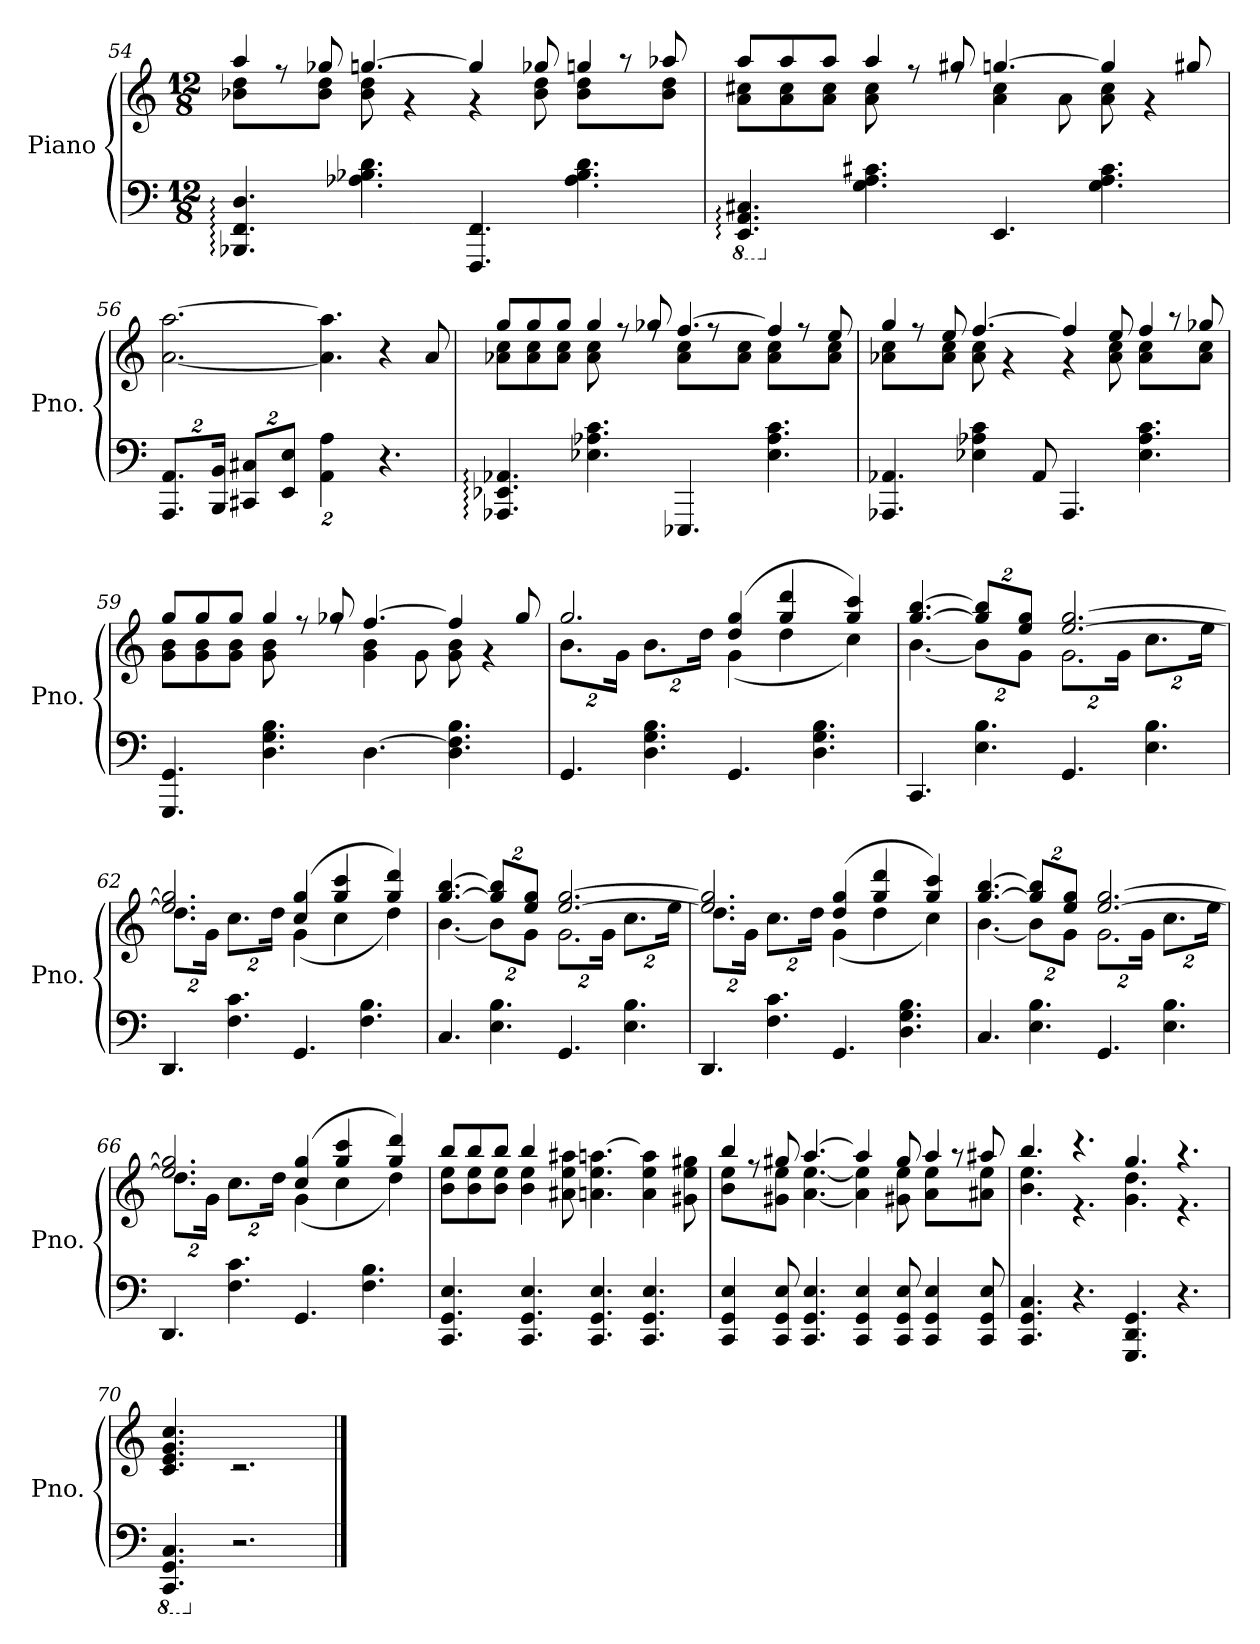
**kern	**kern
*part1	*part1
*staff2	*staff1
*I"Piano	*
*I'Pno.	*
!!LO:PB:g=z
*clefF4	*clefG2
*k[]	*k[]
*M12/8	*M12/8
=54	=54
*	*^
4.BBB-X/: 4.FF/: 4.D/:	4aa/	8b-X\ 8dd\L
.	.	8rff
.	8gg-X/	8b-\ 8dd\J
4.A-X\ 4.B-X\ 4.d\	[4.ggn/	8b-\ 8dd\
.	.	4r
4.FFF/ 4.FF/	4gg/]	4r
.	8gg-X/	8b-\ 8dd\
4.A-\ 4.B-\ 4.d\	4ggn/	8b-\ 8dd\L
.	.	8raa
.	8aa-X/	8b-\ 8dd\J
=55	=55	=55
*8ba	*	*
4.EEE/: 4.AAA/: 4.CC#X/:	8aa/L	8a\ 8cc#X\L
.	8aa/	8a\ 8cc#\
.	8aa/J	8a\ 8cc#\J
*X8ba	*	*
4.G\ 4.A\ 4.c#X\	4aa/	8a\ 8cc#\
.	.	8rff
.	8gg#X/	8rff
4.EE/	[4.ggn/	4a\ 4cc#\
.	.	8a\
4.G\ 4.A\ 4.c#\	4gg/]	8a\ 8cc#\
.	.	4r
.	8gg#X/	.
*	*v	*v
=56	=56
*Xbrackettup	*
16%3.AAA/ 16%3.AA/L	[2.a\ [2.aa\
32%3BBB/ 32%3BB/Jk	.
16%3CC#X/ 16%3C#X/L	.
16%3EE/ 16%3E/J	.
8%3AA\ 8%3A\	4.a\] 4.aa\]
4.r	4r
.	8a/
!!LO:LB:g=z
=57	=57
*	*^
4.AAA-X/: 4.EE-X/: 4.AA-X/:	8gg/L	8a-X\ 8cc\L
.	8gg/	8a-\ 8cc\
.	8gg/J	8a-\ 8cc\J
4.E-X\ 4.A-X\ 4.c\	4gg/	8a-\ 8cc\
.	.	8rff
.	8gg-X/	8rff
4.EEE-X/	[4.ff/	8a-\ 8cc\L
.	.	8rff
.	.	8a-\ 8cc\J
4.E-\ 4.A-\ 4.c\	4ff/]	8a-\ 8cc\L
.	.	8rff
.	8ee/	8a-\ 8cc\J
=58	=58	=58
4.AAA-X/ 4.AA-X/	4gg/	8a-X\ 8cc\L
.	.	8rff
.	8ee/	8a-\ 8cc\J
4E-X\ 4A-X\ 4c\	[4.ff/	8a-\ 8cc\
.	.	4r
8AA-/	.	.
4.AAA-/	4ff/]	4r
.	8ee/	8a-\ 8cc\
4.E-\ 4.A-\ 4.c\	4ff/	8a-\ 8cc\L
.	.	8raa
.	8gg-X/	8a-\ 8cc\J
=59	=59	=59
4.GGG/ 4.GG/	8gg/L	8g\ 8b\L
.	8gg/	8g\ 8b\
.	8gg/J	8g\ 8b\J
4.D\ 4.G\ 4.B\	4gg/	8g\ 8b\
.	.	8rff
.	8gg-X/	8rff
[4.D\	[4.ff/	4g\ 4b\
.	.	8g\
4.D\] 4.F\ 4.B\	4ff/]	8g\ 8b\
.	.	4r
.	8gg-/	.
!!LO:LB:g=z	!!
=60	=60	=60
*	*	*Xbrackettup
4.GG/	2.gg/	16%3.b\L
.	.	32%3g\Jk
4.D\ 4.G\ 4.B\	.	16%3.b\L
.	.	32%3dd\Jk
4.GG/	(>4dd/ 4gg/	(<4g\
.	4gg/ 4ddd/	4dd\
4.D\ 4.G\ 4.B\	.	.
.	4gg/ 4ccc/)	4cc\)
=61	=61	=61
4.CC/	[4.gg/ [4.bb/	[4.b\
4.E\ 4.B\	16%3gg/] 16%3bb/]L	16%3b\L]
.	16%3ee/ 16%3gg/J	16%3g\J
!	!	!LO:N:head=open
4.GG/	[2.ee/ [2.gg/	16%3.g\L
.	.	32%3g\Jk
4.E\ 4.B\	.	16%3.cc\L
.	.	32%3ee\Jk
=62	=62	=62
4.DD/	2.ee/] 2.gg/]	16%3.dd\L
.	.	32%3g\Jk
4.F\ 4.c\	.	16%3.cc\L
.	.	32%3dd\Jk
4.GG/	(>4cc/ 4gg/	(<4g\
.	4gg/ 4ccc/	4cc\
4.F\ 4.B\	.	.
.	4gg/ 4ddd/)	4dd\)
=63	=63	=63
4.C/	[4.gg/ [4.bb/	[4.b\
4.E\ 4.B\	16%3gg/] 16%3bb/]L	16%3b\L]
.	16%3ee/ 16%3gg/J	16%3g\J
!	!	!LO:N:head=open
4.GG/	[2.ee/ [2.gg/	16%3.g\L
.	.	32%3g\Jk
4.E\ 4.B\	.	16%3.cc\L
.	.	32%3ee\Jk
!!LO:LB:g=z	!!
=64	=64	=64
4.DD/	2.ee/] 2.gg/]	16%3.dd\L
.	.	32%3g\Jk
4.F\ 4.c\	.	16%3.cc\L
.	.	32%3dd\Jk
4.GG/	(>4dd/ 4gg/	(<4g\
.	4gg/ 4ddd/	4dd\
4.D\ 4.G\ 4.B\	.	.
.	4gg/ 4ccc/)	4cc\)
=65	=65	=65
4.C/	[4.gg/ [4.bb/	[4.b\
4.E\ 4.B\	16%3gg/] 16%3bb/]L	16%3b\L]
.	16%3ee/ 16%3gg/J	16%3g\J
!	!	!LO:N:head=open
4.GG/	[2.ee/ [2.gg/	16%3.g\L
.	.	32%3g\Jk
4.E\ 4.B\	.	16%3.cc\L
.	.	32%3ee\Jk
=66	=66	=66
4.DD/	2.ee/] 2.gg/]	16%3.dd\L
.	.	32%3g\Jk
4.F\ 4.c\	.	16%3.cc\L
.	.	32%3dd\Jk
4.GG/	(>4cc/ 4gg/	(<4g\
.	4gg/ 4ccc/	4cc\
4.F\ 4.B\	.	.
.	4gg/ 4ddd/)	4dd\)
=67	=67	=67
4.CC/ 4.GG/ 4.E/	8bb/L	8b\ 8ee\L
.	8bb/	8b\ 8ee\
.	8bb/J	8b\ 8ee\J
4.CC/ 4.GG/ 4.E/	4bb/	4b\ 4ee\
.	8a#X\ 8ee\ 8aa#X\	2..ryy
4.CC/ 4.GG/ 4.E/	4.an\ 4.ee\ [4.aan\	.
4.CC/ 4.GG/ 4.E/	4a\ 4ee\ 4aa\]	.
.	8g#X\ 8ee\ 8gg#X\	.
!!LO:LB:g=z	!!
=68	=68	=68
4CC/ 4GG/ 4E/	4bb/	8b\ 8ee\L
.	.	8rff
8CC/ 8GG/ 8E/	8gg#X/	8g#X\ 8ee\J
4.CC/ 4.GG/ 4.E/	[4.aa/	[4.a\ [4.ee\
4CC/ 4GG/ 4E/	4aa/]	4a\] 4ee\]
8CC/ 8GG/ 8E/	8gg#/	8g#X\ 8ee\
4CC/ 4GG/ 4E/	4aa/	8a\ 8ee\L
.	.	8raa
8CC/ 8GG/ 8E/	8aa#X/	8a#X\ 8ee\J
=69	=69	=69
4.CC/ 4.GG/ 4.C/	4.bb/	4.b\ 4.ee\
4.r	4.r	4.r
4.GGG/ 4.DD/ 4.GG/	4.gg/	4.g\ 4.dd\
4.r	4.r	4.r
=70	=70	=70
*8ba	*	*
4.CCC/ 4.GGG/ 4.CC/	4.c/ 4.e/ 4.g/ 4.cc/	4ryy
.	.	2.ryy
*X8ba	*	*
2.r	2.rc	.
.	.	8ryy
*	*v	*v
==	==
*-	*-
